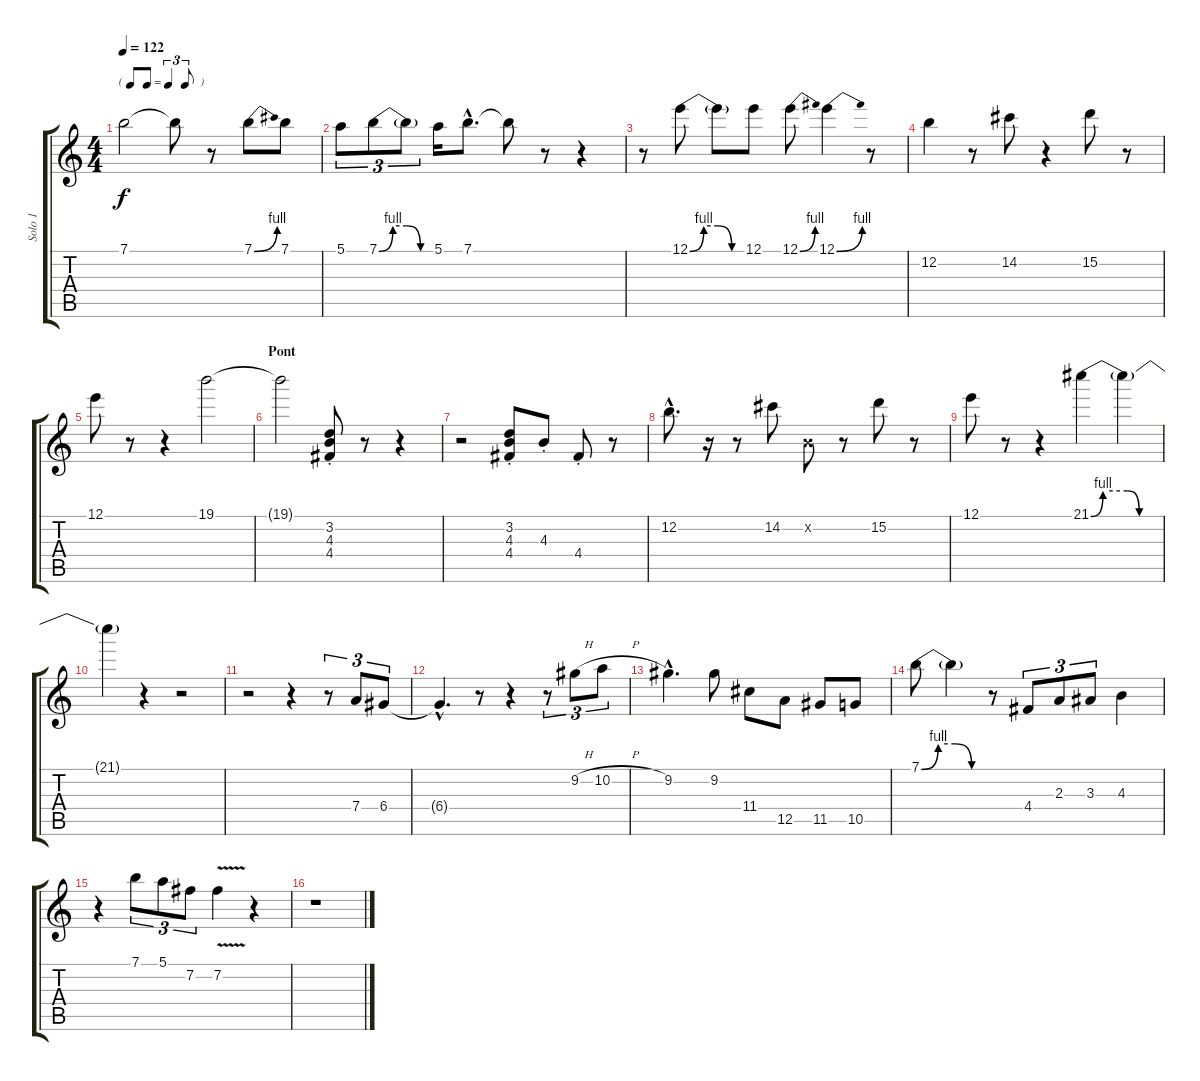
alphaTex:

\track ("Solo 1" "Solo 1") {instrument electricguitarclean}
\staff {score tabs}
\tuning (E4 B3 G3 D3 A2 E2) {hide}
\ts (4 4)
\tf triplet8th
\tempo 122
\clef g2
\ks c
7.1{t}.2{dy f} 7.1{t}.8 r.8 7.1{be (bend 0 0 60 4)}.8 7.1.8 |
5.1.8{tu (3 2)} 7.1{be (custom 0 0 15 4 30 4 45 0 60 0)}.8{tu (3 2)} 7.1{t}.8{tu (3 2)} 5.1.16 7.1{hac}.8{d} 7.1{t}.8 r.8 r.4 |
r.8 12.1{be (custom 0 0 15 4 30 4 45 0 60 0)}.8 12.1{t}.8 12.1.8 12.1{be (bend 0 0 60 4)}.8 12.1{be (bend 0 0 60 4)}.4 r.8 |
12.2.4 r.8 14.2.8 r.4 15.2.8 r.8 |
12.1.8 r.8 r.4 19.1.2 |
\section ("" "Pont")
19.1{t}.2 (3.2{st} 4.3{st} 4.4{st}).8 r.8 r.4 |
r.2 (3.2{st} 4.3{st} 4.4{st}).8 4.3{st}.8 4.4{st}.8 r.8 |
12.2{hac}.8{d} r.16 r.8 14.2.8 0.2{x}.8 r.8 15.2.8 r.8 |
12.1.8 r.8 r.4 21.1{be (custom 0 0 10 4 30 4 40 0 45 0 60 0)}.4 21.1{t}.4 |
21.1{t}.4 r.4 r.2 |
r.2 r.4 r.8{tu (3 2)} 7.4.8{tu (3 2)} 6.4.8{tu (3 2)} |
6.4{hac t}.4{d} r.8 r.4 r.8{tu (3 2)} 9.2{h}.8{tu (3 2)} 10.2{h}.8{tu (3 2)} |
9.2{hac}.4{d} 9.2.8 11.4.8 12.5.8 11.5.8 10.5.8 |
7.1{be (custom 0 0 15 4 30 4 45 0 60 0)}.8 7.1{t}.4 r.8 4.4.8{tu (3 2)} 2.3.8{tu (3 2)} 3.3.8{tu (3 2)} 4.3.4 |
r.4 7.1.8{tu (3 2)} 5.1.8{tu (3 2)} 7.2.8{tu (3 2)} 7.2{v}.4 r.4 |
r.1
